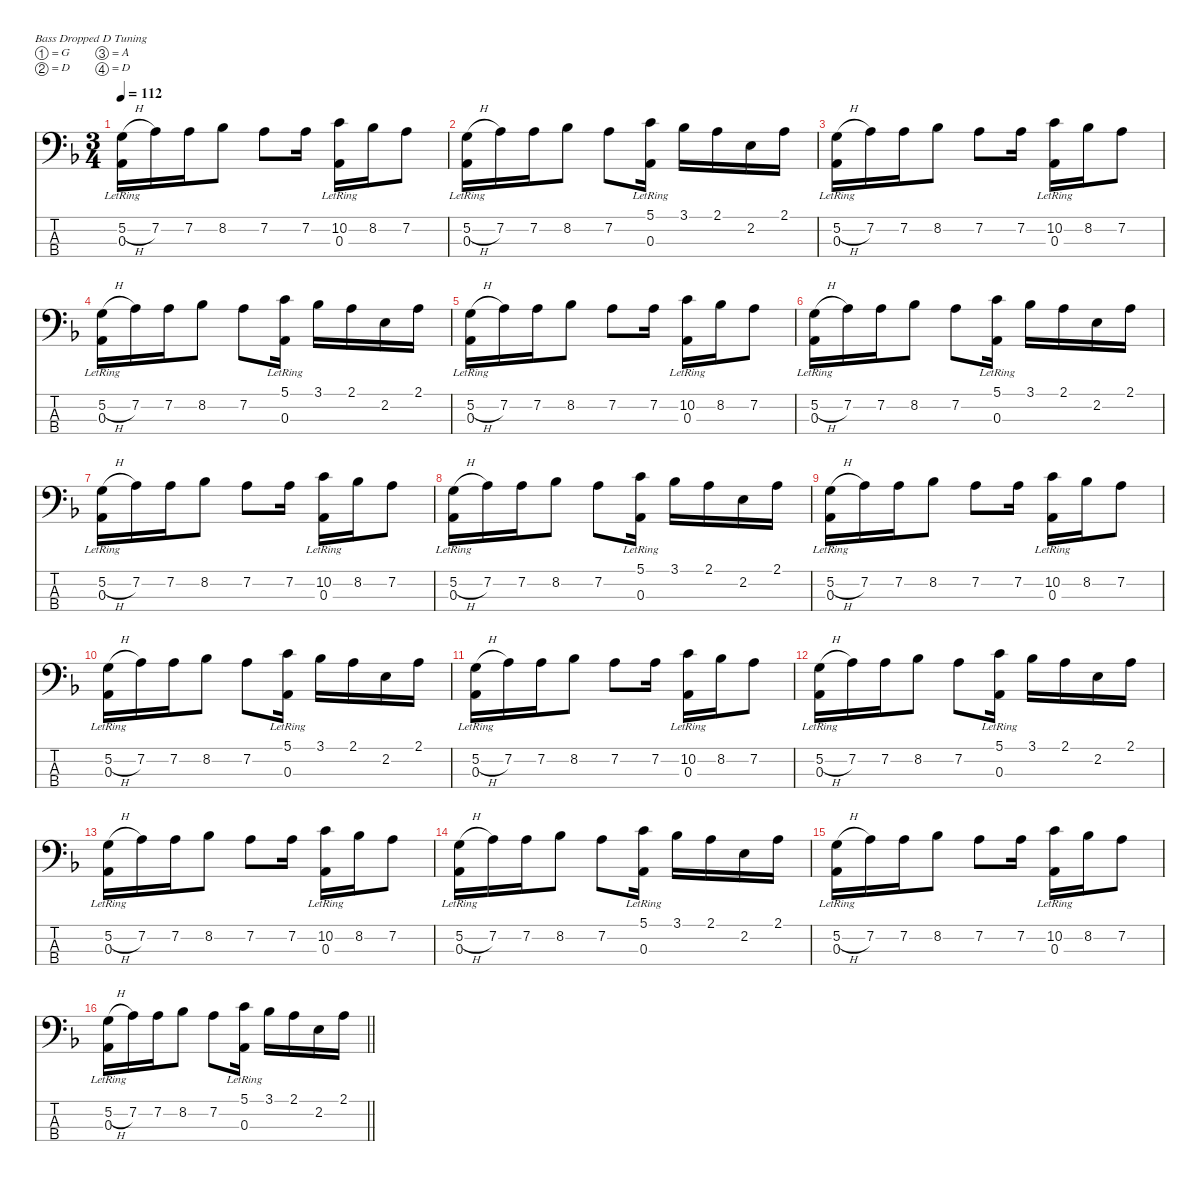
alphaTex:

\hideDynamics
\bracketExtendMode nobrackets
\singleTrackTrackNamePolicy hidden
\multiTrackTrackNamePolicy hidden
\firstSystemTrackNameMode fullname
\firstSystemTrackNameOrientation horizontal
\otherSystemsTrackNameOrientation horizontal
\track ("Bass" "E-Bass") {defaultSystemsLayout 8 instrument electricbassfinger}
\staff {score tabs}
\tuning (G2 D2 A1 D1)
\ts (3 4)
\tempo 112
\clef f4
\ks dminor
(5.2{h acc forcenatural} 0.3{lr acc forcenatural}).16{dy f beam Down} 7.2{acc forcenatural}.16{beam Down} 7.2{acc forcenatural}.16{beam Down} 8.2{acc b}.8{beam Down} 7.2{acc forcenatural}.8{beam Down} 7.2{acc forcenatural}.16{beam Down} (10.2{acc forcenatural} 0.3{lr acc forcenatural}).16{beam Down} 8.2{acc b}.16{beam Down} 7.2{acc forcenatural}.8{beam Down} |
(5.2{h acc forcenatural} 0.3{lr acc forcenatural}).16{beam Down} 7.2{acc forcenatural}.16{beam Down} 7.2{acc forcenatural}.16{beam Down} 8.2{acc b}.8{beam Down} 7.2{acc forcenatural}.8{beam Down} (5.1{acc forcenatural} 0.3{lr acc forcenatural}).16{beam Down} 3.1{acc b}.16{beam Down} 2.1{acc forcenatural}.16{beam Down} 2.2{acc forcenatural}.16{beam Down} 2.1{acc forcenatural}.16{beam Down} |
(5.2{h acc forcenatural} 0.3{lr acc forcenatural}).16{beam Down} 7.2{acc forcenatural}.16{beam Down} 7.2{acc forcenatural}.16{beam Down} 8.2{acc b}.8{beam Down} 7.2{acc forcenatural}.8{beam Down} 7.2{acc forcenatural}.16{beam Down} (10.2{acc forcenatural} 0.3{lr acc forcenatural}).16{beam Down} 8.2{acc b}.16{beam Down} 7.2{acc forcenatural}.8{beam Down} |
(5.2{h acc forcenatural} 0.3{lr acc forcenatural}).16{beam Down} 7.2{acc forcenatural}.16{beam Down} 7.2{acc forcenatural}.16{beam Down} 8.2{acc b}.8{beam Down} 7.2{acc forcenatural}.8{beam Down} (5.1{acc forcenatural} 0.3{lr acc forcenatural}).16{beam Down} 3.1{acc b}.16{beam Down} 2.1{acc forcenatural}.16{beam Down} 2.2{acc forcenatural}.16{beam Down} 2.1{acc forcenatural}.16{beam Down} |
(5.2{h acc forcenatural} 0.3{lr acc forcenatural}).16{beam Down} 7.2{acc forcenatural}.16{beam Down} 7.2{acc forcenatural}.16{beam Down} 8.2{acc b}.8{beam Down} 7.2{acc forcenatural}.8{beam Down} 7.2{acc forcenatural}.16{beam Down} (10.2{acc forcenatural} 0.3{lr acc forcenatural}).16{beam Down} 8.2{acc b}.16{beam Down} 7.2{acc forcenatural}.8{beam Down} |
(5.2{h acc forcenatural} 0.3{lr acc forcenatural}).16{beam Down} 7.2{acc forcenatural}.16{beam Down} 7.2{acc forcenatural}.16{beam Down} 8.2{acc b}.8{beam Down} 7.2{acc forcenatural}.8{beam Down} (5.1{acc forcenatural} 0.3{lr acc forcenatural}).16{beam Down} 3.1{acc b}.16{beam Down} 2.1{acc forcenatural}.16{beam Down} 2.2{acc forcenatural}.16{beam Down} 2.1{acc forcenatural}.16{beam Down} |
(5.2{h acc forcenatural} 0.3{lr acc forcenatural}).16{beam Down} 7.2{acc forcenatural}.16{beam Down} 7.2{acc forcenatural}.16{beam Down} 8.2{acc b}.8{beam Down} 7.2{acc forcenatural}.8{beam Down} 7.2{acc forcenatural}.16{beam Down} (10.2{acc forcenatural} 0.3{lr acc forcenatural}).16{beam Down} 8.2{acc b}.16{beam Down} 7.2{acc forcenatural}.8{beam Down} |
(5.2{h acc forcenatural} 0.3{lr acc forcenatural}).16{beam Down} 7.2{acc forcenatural}.16{beam Down} 7.2{acc forcenatural}.16{beam Down} 8.2{acc b}.8{beam Down} 7.2{acc forcenatural}.8{beam Down} (5.1{acc forcenatural} 0.3{lr acc forcenatural}).16{beam Down} 3.1{acc b}.16{beam Down} 2.1{acc forcenatural}.16{beam Down} 2.2{acc forcenatural}.16{beam Down} 2.1{acc forcenatural}.16{beam Down} |
(5.2{h acc forcenatural} 0.3{lr acc forcenatural}).16{beam Down} 7.2{acc forcenatural}.16{beam Down} 7.2{acc forcenatural}.16{beam Down} 8.2{acc b}.8{beam Down} 7.2{acc forcenatural}.8{beam Down} 7.2{acc forcenatural}.16{beam Down} (10.2{acc forcenatural} 0.3{lr acc forcenatural}).16{beam Down} 8.2{acc b}.16{beam Down} 7.2{acc forcenatural}.8{beam Down} |
(5.2{h acc forcenatural} 0.3{lr acc forcenatural}).16{beam Down} 7.2{acc forcenatural}.16{beam Down} 7.2{acc forcenatural}.16{beam Down} 8.2{acc b}.8{beam Down} 7.2{acc forcenatural}.8{beam Down} (5.1{acc forcenatural} 0.3{lr acc forcenatural}).16{beam Down} 3.1{acc b}.16{beam Down} 2.1{acc forcenatural}.16{beam Down} 2.2{acc forcenatural}.16{beam Down} 2.1{acc forcenatural}.16{beam Down} |
(5.2{h acc forcenatural} 0.3{lr acc forcenatural}).16{beam Down} 7.2{acc forcenatural}.16{beam Down} 7.2{acc forcenatural}.16{beam Down} 8.2{acc b}.8{beam Down} 7.2{acc forcenatural}.8{beam Down} 7.2{acc forcenatural}.16{beam Down} (10.2{acc forcenatural} 0.3{lr acc forcenatural}).16{beam Down} 8.2{acc b}.16{beam Down} 7.2{acc forcenatural}.8{beam Down} |
(5.2{h acc forcenatural} 0.3{lr acc forcenatural}).16{beam Down} 7.2{acc forcenatural}.16{beam Down} 7.2{acc forcenatural}.16{beam Down} 8.2{acc b}.8{beam Down} 7.2{acc forcenatural}.8{beam Down} (5.1{acc forcenatural} 0.3{lr acc forcenatural}).16{beam Down} 3.1{acc b}.16{beam Down} 2.1{acc forcenatural}.16{beam Down} 2.2{acc forcenatural}.16{beam Down} 2.1{acc forcenatural}.16{beam Down} |
(5.2{h acc forcenatural} 0.3{lr acc forcenatural}).16{beam Down} 7.2{acc forcenatural}.16{beam Down} 7.2{acc forcenatural}.16{beam Down} 8.2{acc b}.8{beam Down} 7.2{acc forcenatural}.8{beam Down} 7.2{acc forcenatural}.16{beam Down} (10.2{acc forcenatural} 0.3{lr acc forcenatural}).16{beam Down} 8.2{acc b}.16{beam Down} 7.2{acc forcenatural}.8{beam Down} |
(5.2{h acc forcenatural} 0.3{lr acc forcenatural}).16{beam Down} 7.2{acc forcenatural}.16{beam Down} 7.2{acc forcenatural}.16{beam Down} 8.2{acc b}.8{beam Down} 7.2{acc forcenatural}.8{beam Down} (5.1{acc forcenatural} 0.3{lr acc forcenatural}).16{beam Down} 3.1{acc b}.16{beam Down} 2.1{acc forcenatural}.16{beam Down} 2.2{acc forcenatural}.16{beam Down} 2.1{acc forcenatural}.16{beam Down} |
(5.2{h acc forcenatural} 0.3{lr acc forcenatural}).16{beam Down} 7.2{acc forcenatural}.16{beam Down} 7.2{acc forcenatural}.16{beam Down} 8.2{acc b}.8{beam Down} 7.2{acc forcenatural}.8{beam Down} 7.2{acc forcenatural}.16{beam Down} (10.2{acc forcenatural} 0.3{lr acc forcenatural}).16{beam Down} 8.2{acc b}.16{beam Down} 7.2{acc forcenatural}.8{beam Down} |
\barLineRight lightlight
(5.2{h acc forcenatural} 0.3{lr acc forcenatural}).16{beam Down} 7.2{acc forcenatural}.16{beam Down} 7.2{acc forcenatural}.16{beam Down} 8.2{acc b}.8{beam Down} 7.2{acc forcenatural}.8{beam Down} (5.1{acc forcenatural} 0.3{lr acc forcenatural}).16{beam Down} 3.1{acc b}.16{beam Down} 2.1{acc forcenatural}.16{beam Down} 2.2{acc forcenatural}.16{beam Down} 2.1{acc forcenatural}.16{beam Down}
